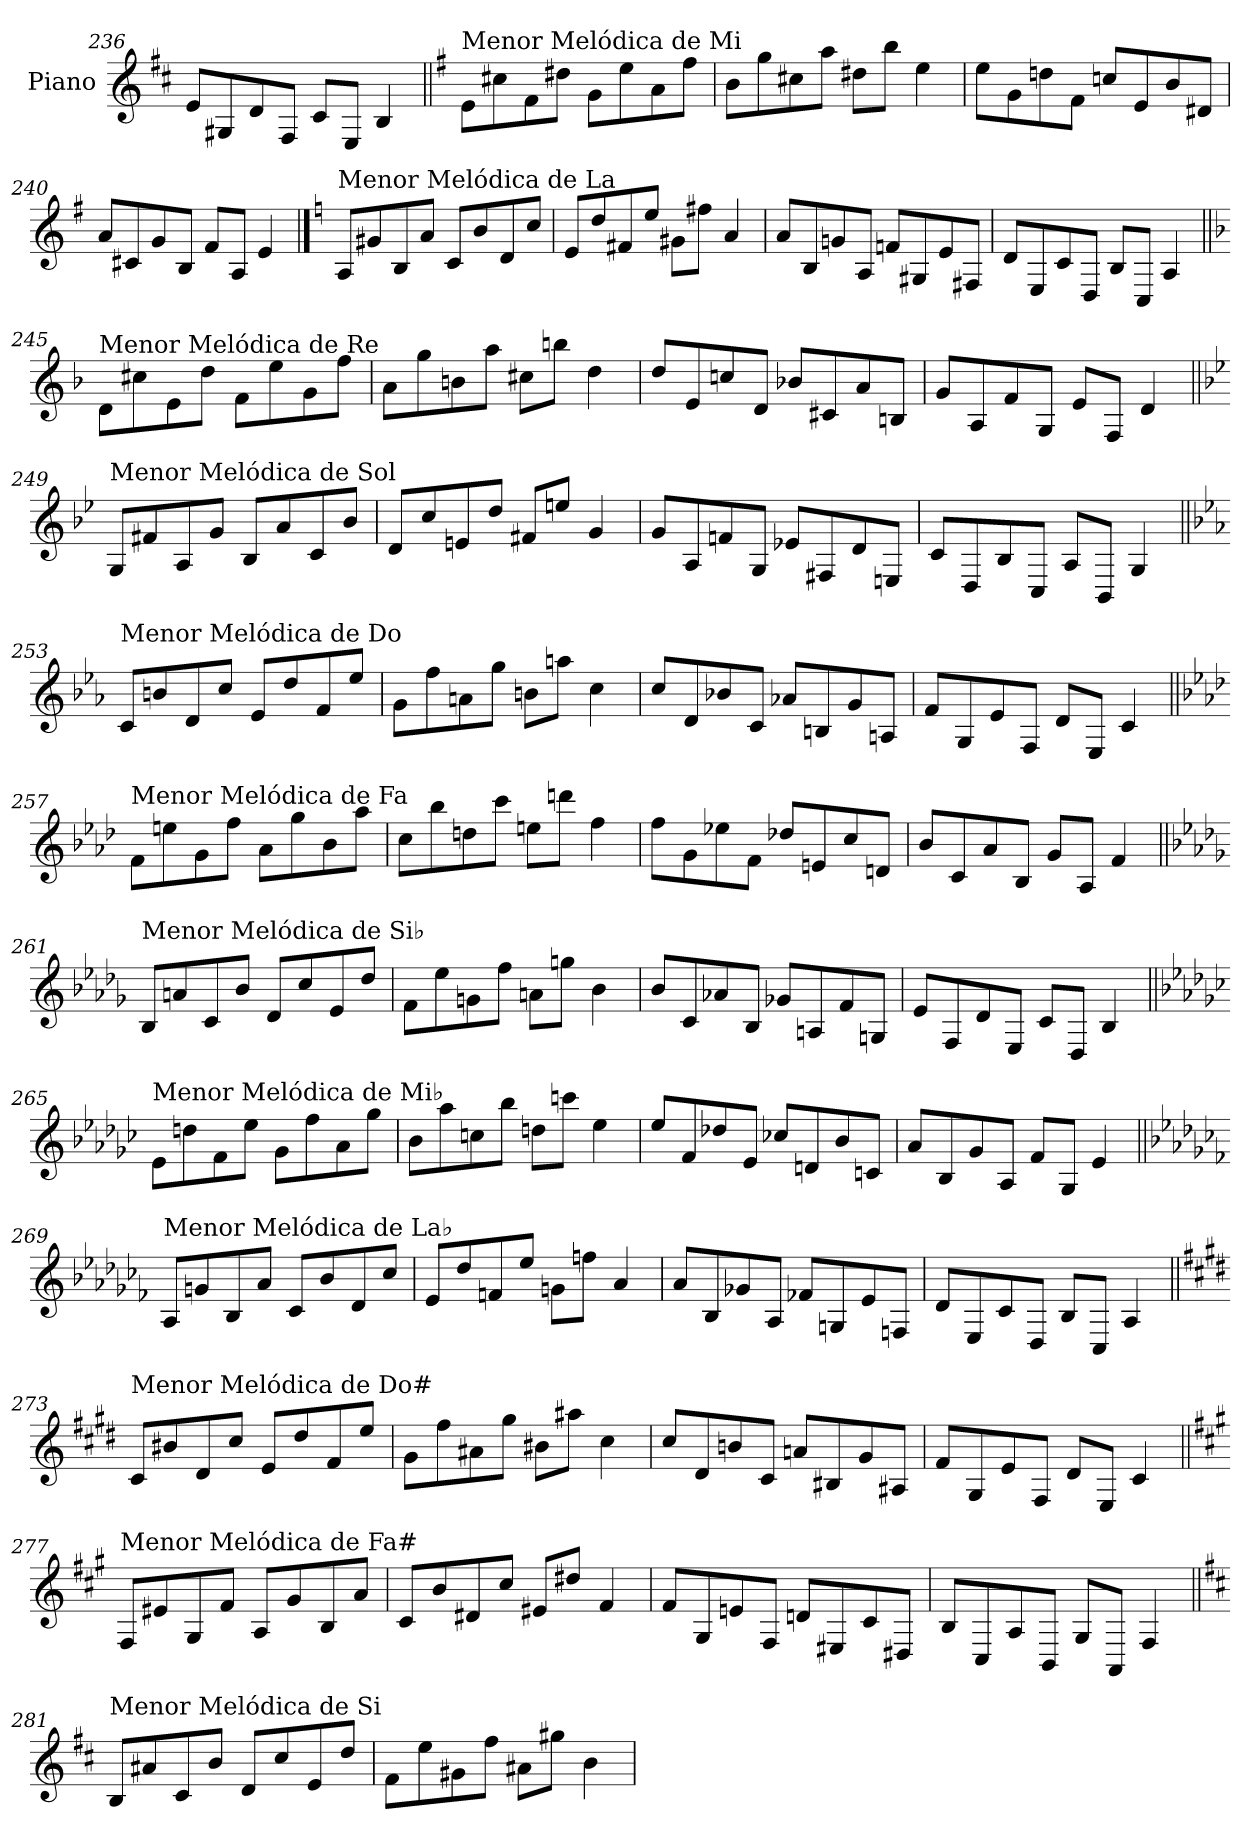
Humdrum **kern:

**kern
*part1
*staff1
*I"Piano
*I'Pno.
*clefG2
*k[f#c#]
=236
8e/L
8G#X/
8d/
8F#/J
8c#/L
8E/J
4B/
!!LO:LB:g=z
=237||
*k[f#]
!LO:TX:a:t=Menor Melódica de Mi
8e\L
8cc#X\
8f#\
8dd#X\J
8g\L
8ee\
8a\
8ff#\J
=238
8b\L
8gg\
8cc#X\
8aa\J
8dd#X\L
8bb\J
4ee\
=239
8ee\L
8g\
8ddn\
8f#\J
8ccn/L
8e/
8b/
8d#X/J
=240
8a/L
8c#X/
8g/
8B/J
8f#/L
8A/J
4e/
!!LO:PB:g=z
==241
*k[]
!LO:TX:a:t=Menor Melódica de La
8A/L
8g#X/
8B/
8a/J
8c/L
8b/
8d/
8cc/J
=242
8e/L
8dd/
8f#X/
8ee/J
8g#X\L
8ff#X\J
4a/
=243
8a/L
8B/
8gn/
8A/J
8fn/L
8G#X/
8e/
8F#X/J
=244
8d/L
8E/
8c/
8D/J
8B/L
8C/J
4A/
!!LO:LB:g=z
=245||
*k[b-]
!LO:TX:a:t=Menor Melódica de Re
8d\L
8cc#X\
8e\
8dd\J
8f\L
8ee\
8g\
8ff\J
=246
8a\L
8gg\
8bn\
8aa\J
8cc#X\L
8bbn\J
4dd\
=247
8dd/L
8e/
8ccn/
8d/J
8b-X/L
8c#X/
8a/
8Bn/J
=248
8g/L
8A/
8f/
8G/J
8e/L
8F/J
4d/
!!LO:LB:g=z
=249||
*k[b-e-]
!LO:TX:a:t=Menor Melódica de Sol
8G/L
8f#X/
8A/
8g/J
8B-/L
8a/
8c/
8b-/J
=250
8d/L
8cc/
8en/
8dd/J
8f#X/L
8een/J
4g/
=251
8g/L
8A/
8fn/
8G/J
8e-X/L
8F#X/
8d/
8En/J
=252
8c/L
8D/
8B-/
8C/J
8A/L
8BB-/J
4G/
!!LO:LB:g=z
=253||
*k[b-e-a-]
!LO:TX:a:t=Menor Melódica de Do
8c/L
8bn/
8d/
8cc/J
8e-/L
8dd/
8f/
8ee-/J
=254
8g\L
8ff\
8an\
8gg\J
8bn\L
8aan\J
4cc\
=255
8cc/L
8d/
8b-X/
8c/J
8a-X/L
8Bn/
8g/
8An/J
=256
8f/L
8G/
8e-/
8F/J
8d/L
8E-/J
4c/
!!LO:LB:g=z
=257||
*k[b-e-a-d-]
!LO:TX:a:t=Menor Melódica de Fa
8f\L
8een\
8g\
8ff\J
8a-\L
8gg\
8b-\
8aa-\J
=258
8cc\L
8bb-\
8ddn\
8ccc\J
8een\L
8dddn\J
4ff\
=259
8ff\L
8g\
8ee-X\
8f\J
8dd-X/L
8en/
8cc/
8dn/J
=260
8b-/L
8c/
8a-/
8B-/J
8g/L
8A-/J
4f/
!!LO:LB:g=z
=261||
*k[b-e-a-d-g-]
!LO:TX:a:t=Menor Melódica de Si♭
8B-/L
8an/
8c/
8b-/J
8d-/L
8cc/
8e-/
8dd-/J
=262
8f\L
8ee-\
8gn\
8ff\J
8an\L
8ggn\J
4b-\
=263
8b-/L
8c/
8a-X/
8B-/J
8g-X/L
8An/
8f/
8Gn/J
=264
8e-/L
8F/
8d-/
8E-/J
8c/L
8D-/J
4B-/
!!LO:PB:g=z
=265||
*k[b-e-a-d-g-c-]
!LO:TX:a:t=Menor Melódica de Mi♭
8e-\L
8ddn\
8f\
8ee-\J
8g-\L
8ff\
8a-\
8gg-\J
=266
8b-\L
8aa-\
8ccn\
8bb-\J
8ddn\L
8cccn\J
4ee-\
=267
8ee-/L
8f/
8dd-X/
8e-/J
8cc-X/L
8dn/
8b-/
8cn/J
=268
8a-/L
8B-/
8g-/
8A-/J
8f/L
8G-/J
4e-/
!!LO:LB:g=z
=269||
*k[b-e-a-d-g-c-f-]
!LO:TX:a:t=Menor Melódica de La♭
8A-/L
8gn/
8B-/
8a-/J
8c-/L
8b-/
8d-/
8cc-/J
=270
8e-/L
8dd-/
8fn/
8ee-/J
8gn\L
8ffn\J
4a-/
=271
8a-/L
8B-/
8g-X/
8A-/J
8f-X/L
8Gn/
8e-/
8Fn/J
=272
8d-/L
8E-/
8c-/
8D-/J
8B-/L
8C-/J
4A-/
!!LO:LB:g=z
=273||
*k[f#c#g#d#]
!LO:TX:a:t=Menor Melódica de Do#
8c#/L
8b#X/
8d#/
8cc#/J
8e/L
8dd#/
8f#/
8ee/J
=274
8g#\L
8ff#\
8a#X\
8gg#\J
8b#X\L
8aa#X\J
4cc#\
=275
8cc#/L
8d#/
8bn/
8c#/J
8an/L
8B#X/
8g#/
8A#X/J
=276
8f#/L
8G#/
8e/
8F#/J
8d#/L
8E/J
4c#/
!!LO:LB:g=z
=277||
*k[f#c#g#]
!LO:TX:a:t=Menor Melódica de Fa#
8F#/L
8e#X/
8G#/
8f#/J
8A/L
8g#/
8B/
8a/J
=278
8c#/L
8b/
8d#X/
8cc#/J
8e#X/L
8dd#X/J
4f#/
=279
8f#/L
8G#/
8en/
8F#/J
8dn/L
8E#X/
8c#/
8D#X/J
=280
8B/L
8C#/
8A/
8BB/J
8G#/L
8AA/J
4F#/
!!LO:LB:g=z
=281||
*k[f#c#]
!LO:TX:a:t=Menor Melódica de Si
8B/L
8a#X/
8c#/
8b/J
8d/L
8cc#/
8e/
8dd/J
=282
8f#\L
8ee\
8g#X\
8ff#\J
8a#X\L
8gg#X\J
4b\
=
*-
